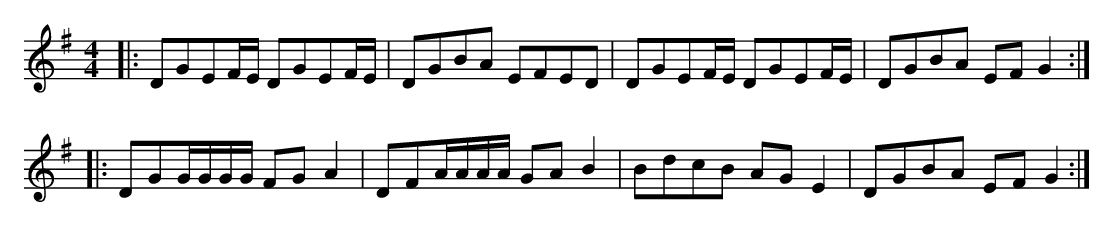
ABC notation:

X:1
M:4/4
K:G
|:DGEF/E/ DGEF/E/|DGBA EFED|DGEF/E/ DGEF/E/|DGBA EFG2:|
|:DGG/G/G/G/ FGA2|DFA/A/A/A/ GAB2|BdcB AGE2|DGBA EFG2:|
